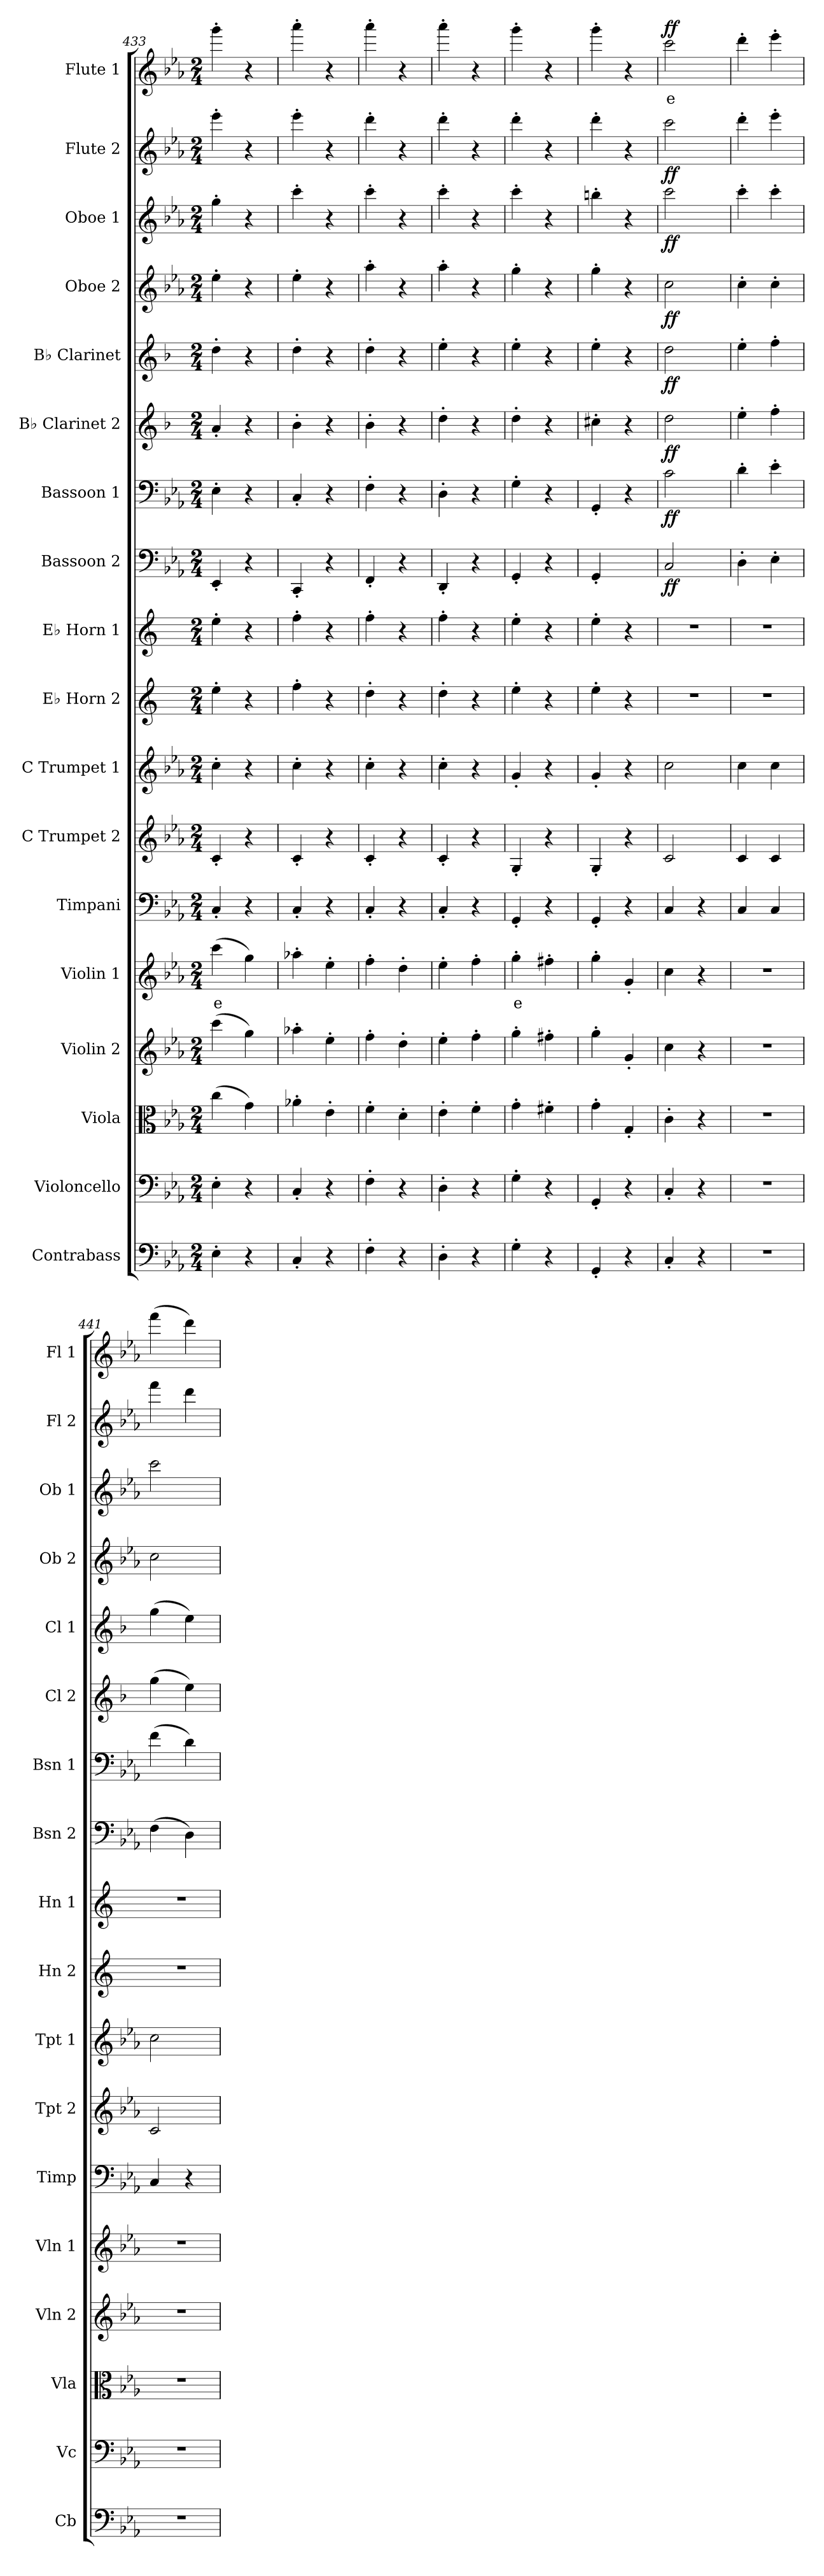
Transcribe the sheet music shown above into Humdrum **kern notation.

**kern	**kern	**kern	**kern	**kern	**text	**kern	**kern	**kern	**kern	**kern	**kern	**dynam	**kern	**dynam	**kern	**dynam	**kern	**dynam	**kern	**dynam	**kern	**dynam	**kern	**dynam	**kern	**text	**dynam
*part18	*part17	*part16	*part15	*part14	*part14	*part13	*part12	*part11	*part10	*part9	*part8	*part8	*part7	*part7	*part6	*part6	*part5	*part5	*part4	*part4	*part3	*part3	*part2	*part2	*part1	*part1	*part1
*staff18	*staff17	*staff16	*staff15	*staff14	*staff14	*staff13	*staff12	*staff11	*staff10	*staff9	*staff8	*staff8	*staff7	*staff7	*staff6	*staff6	*staff5	*staff5	*staff4	*staff4	*staff3	*staff3	*staff2	*staff2	*staff1	*staff1	*staff1
*I"Contrabass	*I"Violoncello	*I"Viola	*I"Violin 2	*I"Violin 1	*	*I"Timpani	*I"C Trumpet 2	*I"C Trumpet 1	*I"E♭ Horn 2	*I"E♭ Horn 1	*I"Bassoon 2	*	*I"Bassoon 1	*	*I"B♭ Clarinet 2	*	*I"B♭ Clarinet	*	*I"Oboe 2	*	*I"Oboe 1	*	*I"Flute 2	*	*I"Flute 1	*	*
*I'Cb	*I'Vc	*I'Vla	*I'Vln 2	*I'Vln 1	*	*I'Timp	*I'Tpt 2	*I'Tpt 1	*I'Hn 2	*I'Hn 1	*I'Bsn 2	*	*I'Bsn 1	*	*I'Cl 2	*	*I'Cl 1	*	*I'Ob 2	*	*I'Ob 1	*	*I'Fl 2	*	*I'Fl 1	*	*
*clefF4	*clefF4	*clefC3	*clefG2	*clefG2	*	*clefF4	*clefG2	*clefG2	*clefG2	*clefG2	*clefF4	*	*clefF4	*	*clefG2	*	*clefG2	*	*clefG2	*	*clefG2	*	*clefG2	*	*clefG2	*	*
*ITrd7c12	*	*	*	*	*	*	*	*	*ITrd5c9	*ITrd5c9	*	*	*	*	*ITrd1c2	*	*ITrd1c2	*	*	*	*	*	*	*	*	*	*
*k[b-e-a-]	*k[b-e-a-]	*k[b-e-a-]	*k[b-e-a-]	*k[b-e-a-]	*	*k[b-e-a-]	*k[b-e-a-]	*k[b-e-a-]	*k[b-e-a-]	*k[b-e-a-]	*k[b-e-a-]	*	*k[b-e-a-]	*	*k[b-e-a-]	*	*k[b-e-a-]	*	*k[b-e-a-]	*	*k[b-e-a-]	*	*k[b-e-a-]	*	*k[b-e-a-]	*	*
*M2/4	*M2/4	*M2/4	*M2/4	*M2/4	*	*M2/4	*M2/4	*M2/4	*M2/4	*M2/4	*M2/4	*	*M2/4	*	*M2/4	*	*M2/4	*	*M2/4	*	*M2/4	*	*M2/4	*	*M2/4	*	*
=433	=433	=433	=433	=433	=433	=433	=433	=433	=433	=433	=433	=433	=433	=433	=433	=433	=433	=433	=433	=433	=433	=433	=433	=433	=433	=433	=433
!	!	!	!	!	!LO:LY:b:color=#FF0000	!	!	!	!	!	!	!	!	!	!	!	!	!	!	!	!	!	!	!	!	!	!
4EE-'\	4E-'\	(4cc\	(4ccc\	(4ccc\	e	4C'/	4c'/	4cc'\	4g'\	4g'\	4EE-'/	.	4E-'\	.	4g'/	.	4cc'\	.	4ee-'\	.	4gg'\	.	4eee-'\	.	4ggg'\	.	.
4r	4r	4g\)	4gg\)	4gg\)	.	4r	4r	4r	4r	4r	4r	.	4r	.	4r	.	4r	.	4r	.	4r	.	4r	.	4r	.	.
!!LO:PB:g=z
=434	=434	=434	=434	=434	=434	=434	=434	=434	=434	=434	=434	=434	=434	=434	=434	=434	=434	=434	=434	=434	=434	=434	=434	=434	=434	=434	=434
4CC'/	4C'/	4a-X'\	4aa-X'\	4aa-X'\	.	4C'/	4c'/	4cc'\	4a-'\	4a-'\	4CC'/	.	4C'/	.	4a-'\	.	4cc'\	.	4ee-'\	.	4ccc'\	.	4eee-'\	.	4aaa-'\	.	.
4r	4r	4e-'\	4ee-'\	4ee-'\	.	4r	4r	4r	4r	4r	4r	.	4r	.	4r	.	4r	.	4r	.	4r	.	4r	.	4r	.	.
=435	=435	=435	=435	=435	=435	=435	=435	=435	=435	=435	=435	=435	=435	=435	=435	=435	=435	=435	=435	=435	=435	=435	=435	=435	=435	=435	=435
4FF'\	4F'\	4f'\	4ff'\	4ff'\	.	4C'/	4c'/	4cc'\	4f'\	4a-'\	4FF'/	.	4F'\	.	4a-'\	.	4cc'\	.	4aa-'\	.	4ccc'\	.	4ddd'\	.	4aaa-'\	.	.
4r	4r	4d'\	4dd'\	4dd'\	.	4r	4r	4r	4r	4r	4r	.	4r	.	4r	.	4r	.	4r	.	4r	.	4r	.	4r	.	.
=436	=436	=436	=436	=436	=436	=436	=436	=436	=436	=436	=436	=436	=436	=436	=436	=436	=436	=436	=436	=436	=436	=436	=436	=436	=436	=436	=436
4DD'\	4D'\	4e-'\	4ee-'\	4ee-'\	.	4C'/	4c'/	4cc'\	4f'\	4a-'\	4DD'/	.	4D'\	.	4cc'\	.	4dd'\	.	4aa-'\	.	4ccc'\	.	4ddd'\	.	4aaa-'\	.	.
4r	4r	4f'\	4ff'\	4ff'\	.	4r	4r	4r	4r	4r	4r	.	4r	.	4r	.	4r	.	4r	.	4r	.	4r	.	4r	.	.
=437	=437	=437	=437	=437	=437	=437	=437	=437	=437	=437	=437	=437	=437	=437	=437	=437	=437	=437	=437	=437	=437	=437	=437	=437	=437	=437	=437
!	!	!	!	!	!LO:LY:b:color=#FF0000	!	!	!	!	!	!	!	!	!	!	!	!	!	!	!	!	!	!	!	!	!	!
4GG'\	4G'\	4g'\	4gg'\	4gg'\	e	4GG'/	4G'/	4g'/	4g'\	4g'\	4GG'/	.	4G'\	.	4cc'\	.	4dd'\	.	4gg'\	.	4ccc'\	.	4ddd'\	.	4ggg'\	.	.
4r	4r	4f#X'\	4ff#X'\	4ff#X'\	.	4r	4r	4r	4r	4r	4r	.	4r	.	4r	.	4r	.	4r	.	4r	.	4r	.	4r	.	.
=438	=438	=438	=438	=438	=438	=438	=438	=438	=438	=438	=438	=438	=438	=438	=438	=438	=438	=438	=438	=438	=438	=438	=438	=438	=438	=438	=438
4GGG'/	4GG'/	4g'\	4gg'\	4gg'\	.	4GG'/	4G'/	4g'/	4g'\	4g'\	4GG'/	.	4GG'/	.	4bn'\	.	4dd'\	.	4gg'\	.	4bbn'\	.	4ddd'\	.	4ggg'\	.	.
4r	4r	4G'/	4g'/	4g'/	.	4r	4r	4r	4r	4r	4ryy	.	4r	.	4r	.	4r	.	4r	.	4r	.	4r	.	4r	.	.
=439	=439	=439	=439	=439	=439	=439	=439	=439	=439	=439	=439	=439	=439	=439	=439	=439	=439	=439	=439	=439	=439	=439	=439	=439	=439	=439	=439
!	!	!	!	!	!	!	!	!	!	!	!	!LO:DY:b	!	!LO:DY:b	!	!LO:DY:b	!	!LO:DY:b	!	!LO:DY:b	!	!LO:DY:b	!	!LO:DY:b	!	!LO:LY:b:color=#FF0000	!LO:DY:b
4CC'/	4C'/	4c'\	4cc\	4cc\	.	4C/	2c/	2cc\	2r	2r	2C/	ff	2c\	ff	2cc\	ff	2cc\	ff	2cc\	ff	2ccc\	ff	2ccc\	ff	2ccc\	e	ff
4r	4r	4r	4r	4r	.	4r	.	.	.	.	.	.	.	.	.	.	.	.	.	.	.	.	.	.	.	.	.
=440	=440	=440	=440	=440	=440	=440	=440	=440	=440	=440	=440	=440	=440	=440	=440	=440	=440	=440	=440	=440	=440	=440	=440	=440	=440	=440	=440
2r	2r	2r	2r	2r	.	4C/	4c/	4cc\	2r	2r	4D'\	.	4d'\	.	4dd'\	.	4dd'\	.	4cc'\	.	4ccc'\	.	4ddd'\	.	4ddd'\	.	.
.	.	.	.	.	.	4C/	4c/	4cc\	.	.	4E-'\	.	4e-'\	.	4ee-'\	.	4ee-'\	.	4cc'\	.	4ccc'\	.	4eee-'\	.	4eee-'\	.	.
=441	=441	=441	=441	=441	=441	=441	=441	=441	=441	=441	=441	=441	=441	=441	=441	=441	=441	=441	=441	=441	=441	=441	=441	=441	=441	=441	=441
2r	2r	2r	2r	2r	.	4C/	2c/	2cc\	2r	2r	(4F\	.	(4f\	.	(4ff\	.	(4ff\	.	2cc\	.	2ccc\	.	4fff\	.	(4fff\	.	.
.	.	.	.	.	.	4r	.	.	.	.	4D\)	.	4d\)	.	4dd\)	.	4dd\)	.	.	.	.	.	4ddd\	.	4ddd\)	.	.
=	=	=	=	=	=	=	=	=	=	=	=	=	=	=	=	=	=	=	=	=	=	=	=	=	=	=	=
*-	*-	*-	*-	*-	*-	*-	*-	*-	*-	*-	*-	*-	*-	*-	*-	*-	*-	*-	*-	*-	*-	*-	*-	*-	*-	*-	*-
